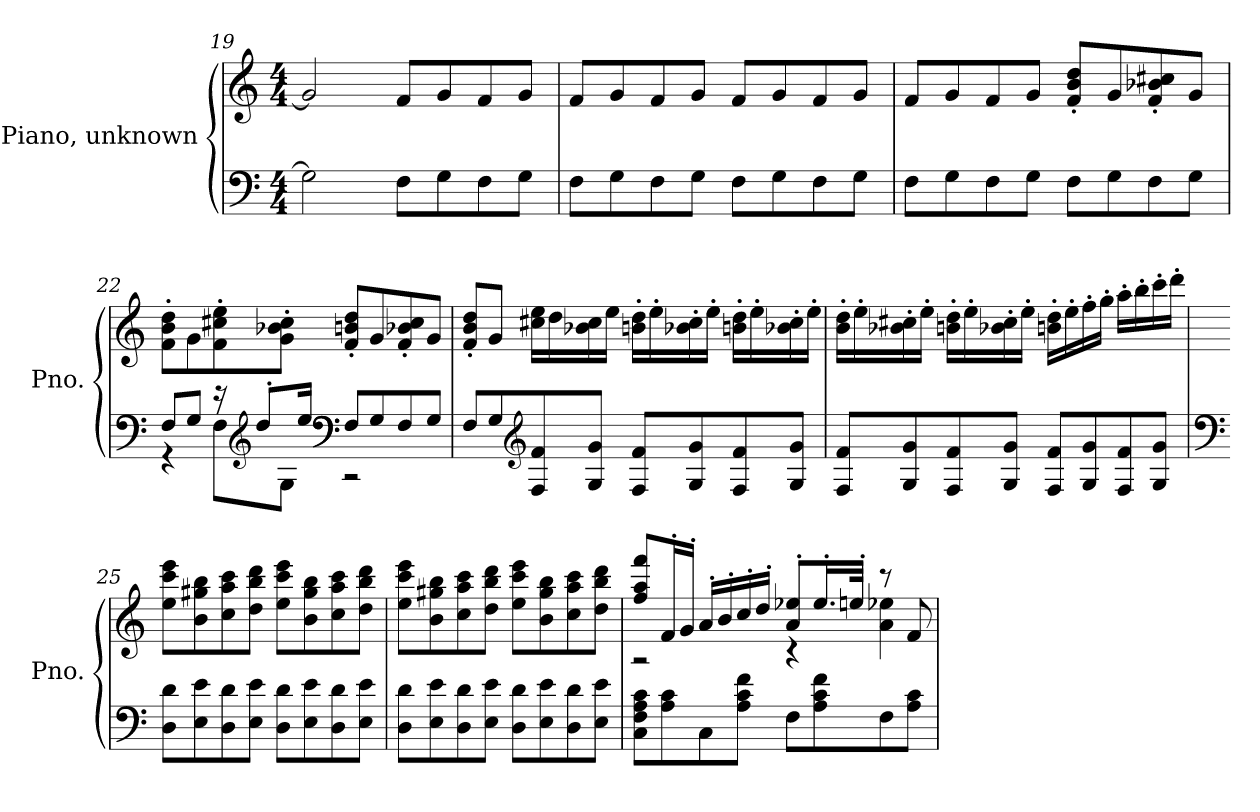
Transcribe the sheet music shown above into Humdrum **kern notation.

**kern	**kern
*part1	*part1
*staff2	*staff1
*I"Piano, unknown	*
*I'Pno.	*
*clefF4	*clefG2
*k[]	*k[]
*M4/4	*M4/4
=19	=19
2G\]	2g/]
8F\L	8f/L
8G\	8g/
8F\	8f/
8G\J	8g/J
=20	=20
8F\L	8f/L
8G\	8g/
8F\	8f/
8G\J	8g/J
8F\L	8f/L
8G\	8g/
8F\	8f/
8G\J	8g/J
=21	=21
8F\L	8f/L
8G\	8g/
8F\	8f/
8G\J	8g/J
8F\L	8f/' 8b/' 8dd/'L
8G\	8g/
8F\	8f/' 8b-X/' 8cc#X/'
8G\J	8g/J
!!LO:LB:g=z
=22	=22
*^	*
8F/L	4r	8f\' 8b\' 8dd\'L
8G/J	.	8g\
16r	8F\L	8f\' 8cc#X\' 8ee\'
*clefG2	*	*
8dd'/L	.	.
.	8G\J	8g\' 8b-X\' 8cc#\'J
16ee/Jk	.	.
*clefF4	*	*
8F/L	2r	8f/' 8bn/' 8dd/'L
8G/	.	8g/
8F/	.	8f/' 8b-X/' 8cc#/'
8G/J	.	8g/J
*v	*v	*
=23	=23
8F/L	8f/' 8b/' 8dd/'L
8G/	8g/J
*clefG2	*
8F/ 8f/	16cc#X\ 16ee\LL
.	16dd\
8G/ 8g/J	16b-X\ 16cc#\
.	16ee\JJ
8F/ 8f/L	16bn\' 16dd\'LL
.	16ee'\
8G/ 8g/	16b-X\' 16cc#\'
.	16ee'\JJ
8F/ 8f/	16bn\' 16dd\'LL
.	16ee'\
8G/ 8g/J	16b-X\' 16cc#\'
.	16ee'\JJ
!!LO:LB:g=z
=24	=24
8F/ 8f/L	16b\' 16dd\'LL
.	16ee'\
8G/ 8g/	16b-X\' 16cc#X\'
.	16ee'\JJ
8F/ 8f/	16bn\' 16dd\'LL
.	16ee'\
8G/ 8g/J	16b-X\' 16cc#\'
.	16ee'\JJ
8F/ 8f/L	16bn\' 16dd\'LL
.	16ee'\
8G/ 8g/	16ff'\
.	16gg'\JJ
8F/ 8f/	16aa'\LL
.	16bb'\
8G/ 8g/J	16ccc'\
.	16ddd'\JJ
=25	=25
*clefF4	*
8D\ 8d\L	8ee\ 8ccc\ 8eee\L
8E\ 8e\	8b\ 8gg#X\ 8bb\
8D\ 8d\	8cc\ 8aa\ 8ccc\
8E\ 8e\J	8dd\ 8bb\ 8ddd\J
8D\ 8d\L	8ee\ 8ccc\ 8eee\L
8E\ 8e\	8b\ 8gg#\ 8bb\
8D\ 8d\	8cc\ 8aa\ 8ccc\
8E\ 8e\J	8dd\ 8bb\ 8ddd\J
!!LO:PB:g=z
=26	=26
8D\ 8d\L	8ee\ 8ccc\ 8eee\L
8E\ 8e\	8b\ 8gg#X\ 8bb\
8D\ 8d\	8cc\ 8aa\ 8ccc\
8E\ 8e\J	8dd\ 8bb\ 8ddd\J
8D\ 8d\L	8ee\ 8ccc\ 8eee\L
8E\ 8e\	8b\ 8gg#\ 8bb\
8D\ 8d\	8cc\ 8aa\ 8ccc\
8E\ 8e\J	8dd\ 8bb\ 8ddd\J
=27	=27
*	*^
8C\ 8F\ 8A\ 8c\L	8ff/ 8aa/ 8fff/L	2r
8A\ 8c\	16f'/L	.
.	16g'/JJ	.
8C\	16a'/LL	.
.	16b'/	.
8A\ 8c\ 8f\J	16cc'/	.
.	16dd'/JJ	.
8F\L	8a/' 8ee-X/'L	4r
8A\ 8c\ 8f\	16.ee-'/L	.
.	32een'/JJk	.
8F\	8r	4a\ 4ee-X\
8A\ 8c\J	8f/	.
*	*v	*v
=	=
*-	*-
